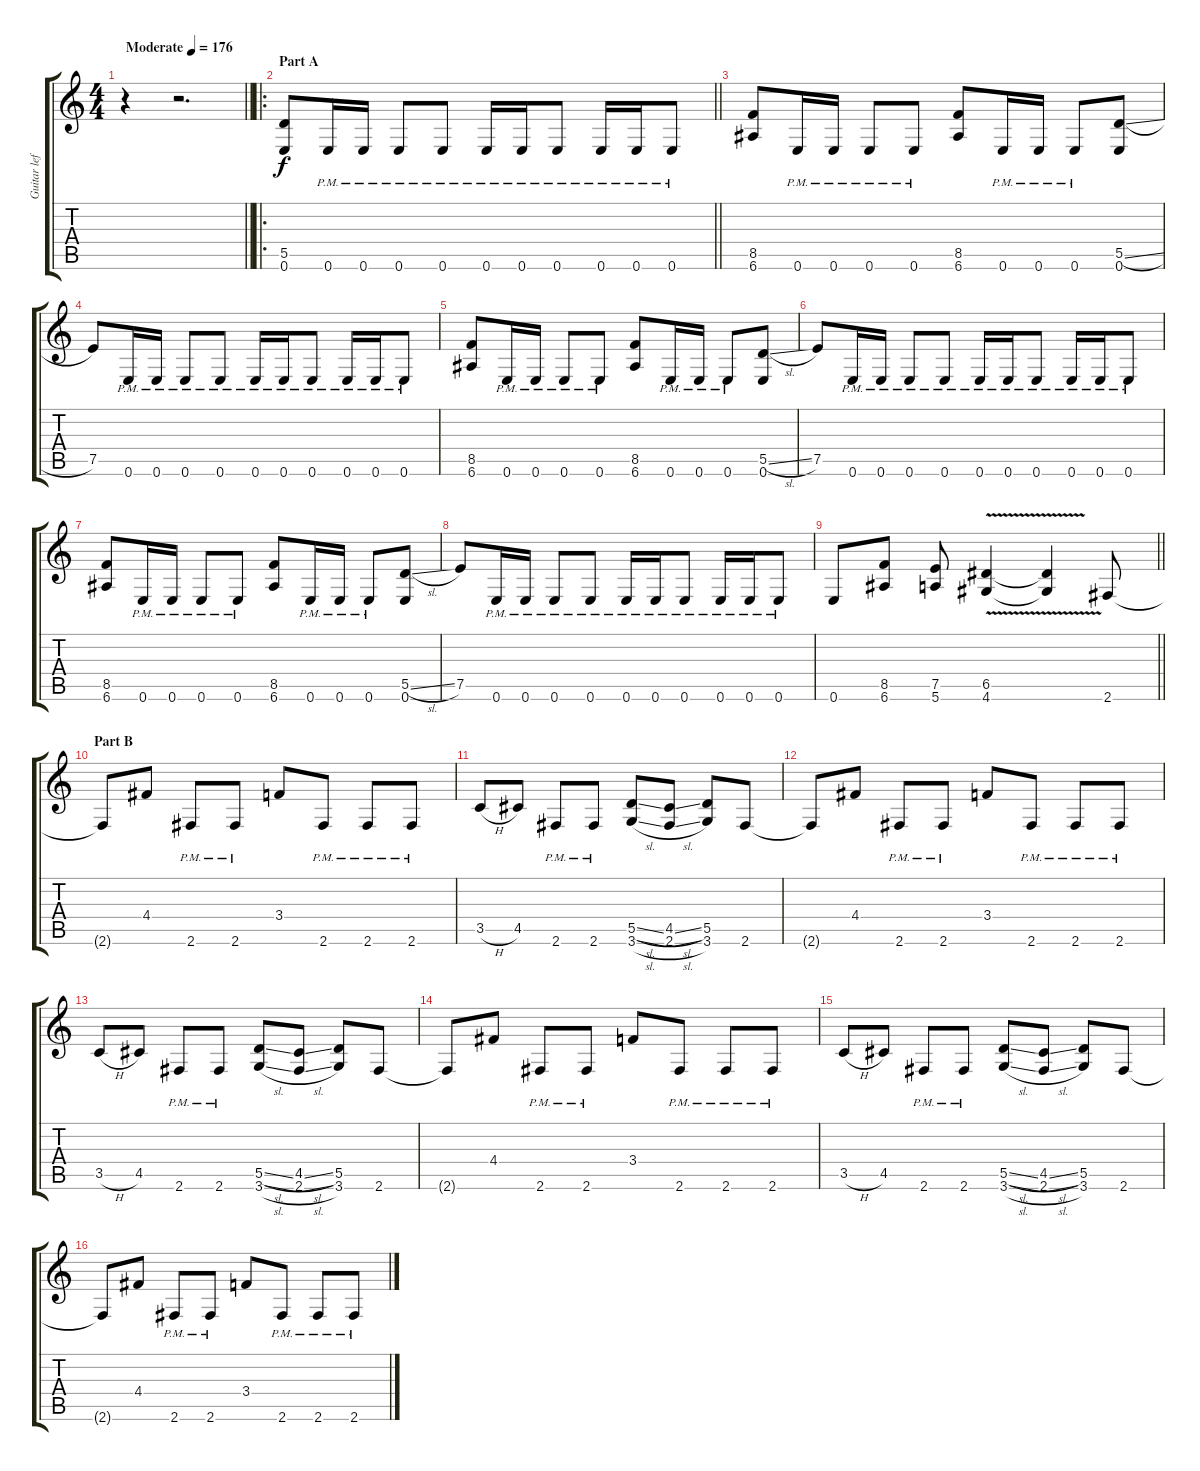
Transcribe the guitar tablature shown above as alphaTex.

\track ("Guitar left" "Guitar lef") {mute instrument distortionguitar}
\staff {score tabs}
\tuning (E4 B3 G3 D3 A2 E2) {hide}
\ts (4 4)
\tempo (176 "Moderate")
\clef g2
\barLineRight lightlight
\ks c
r.4{dy f instrument distortionguitar} r.2{d} |
\ro
\section ("" "Part A")
\barLineRight lightlight
(5.5 0.6).8 0.6{pm}.16 0.6{pm}.16 0.6{pm}.8 0.6{pm}.8 0.6{pm}.16 0.6{pm}.16 0.6{pm}.8 0.6{pm}.16 0.6{pm}.16 0.6{pm}.8 |
(8.5 6.6).8 0.6{pm}.16 0.6{pm}.16 0.6{pm}.8 0.6{pm}.8 (8.5 6.6).8 0.6{pm}.16 0.6{pm}.16 0.6{pm}.8 (5.5{sl} 0.6).8 |
7.5.8 0.6{pm}.16 0.6{pm}.16 0.6{pm}.8 0.6{pm}.8 0.6{pm}.16 0.6{pm}.16 0.6{pm}.8 0.6{pm}.16 0.6{pm}.16 0.6{pm}.8 |
(8.5 6.6).8 0.6{pm}.16 0.6{pm}.16 0.6{pm}.8 0.6{pm}.8 (8.5 6.6).8 0.6{pm}.16 0.6{pm}.16 0.6{pm}.8 (5.5{sl} 0.6).8 |
7.5.8 0.6{pm}.16 0.6{pm}.16 0.6{pm}.8 0.6{pm}.8 0.6{pm}.16 0.6{pm}.16 0.6{pm}.8 0.6{pm}.16 0.6{pm}.16 0.6{pm}.8 |
(8.5 6.6).8 0.6{pm}.16 0.6{pm}.16 0.6{pm}.8 0.6{pm}.8 (8.5 6.6).8 0.6{pm}.16 0.6{pm}.16 0.6{pm}.8 (5.5{sl} 0.6).8 |
7.5.8 0.6{pm}.16 0.6{pm}.16 0.6{pm}.8 0.6{pm}.8 0.6{pm}.16 0.6{pm}.16 0.6{pm}.8 0.6{pm}.16 0.6{pm}.16 0.6{pm}.8 |
\barLineRight lightlight
0.6.8 (8.5 6.6).8 (7.5 5.6).8 (6.5 4.6{v}).4 (6.5{t} 4.6{v t}).4 2.6.8 |
\section ("" "Part B")
2.6{t}.8 4.4.8 2.6{pm}.8 2.6{pm}.8 3.4.8 2.6{pm}.8 2.6{pm}.8 2.6{pm}.8 |
3.5{h}.8 4.5.8 2.6{pm}.8 2.6{pm}.8 (5.5{sl} 3.6{sl}).8 (4.5{sl} 2.6{sl}).8 (5.5 3.6).8 2.6.8 |
2.6{t}.8 4.4.8 2.6{pm}.8 2.6{pm}.8 3.4.8 2.6{pm}.8 2.6{pm}.8 2.6{pm}.8 |
3.5{h}.8 4.5.8 2.6{pm}.8 2.6{pm}.8 (5.5{sl} 3.6{sl}).8 (4.5{sl} 2.6{sl}).8 (5.5 3.6).8 2.6.8 |
2.6{t}.8 4.4.8 2.6{pm}.8 2.6{pm}.8 3.4.8 2.6{pm}.8 2.6{pm}.8 2.6{pm}.8 |
3.5{h}.8 4.5.8 2.6{pm}.8 2.6{pm}.8 (5.5{sl} 3.6{sl}).8 (4.5{sl} 2.6{sl}).8 (5.5 3.6).8 2.6.8 |
2.6{t}.8 4.4.8 2.6{pm}.8 2.6{pm}.8 3.4.8 2.6{pm}.8 2.6{pm}.8 2.6{pm}.8
